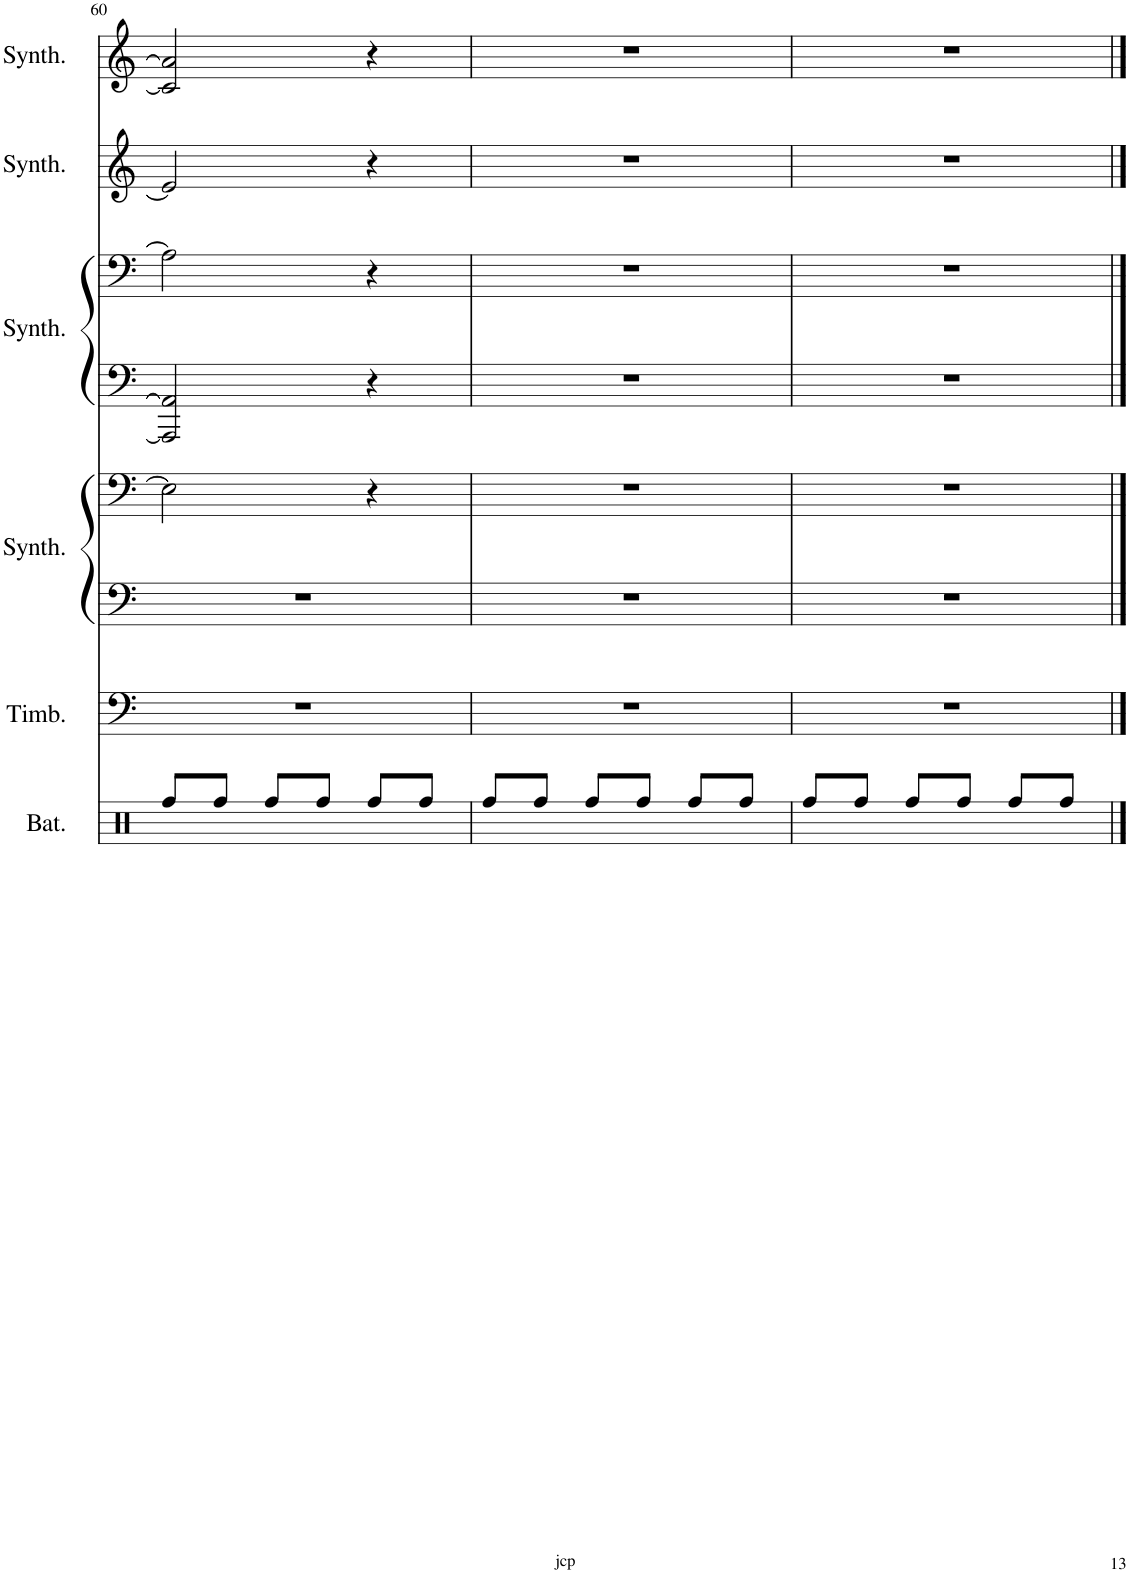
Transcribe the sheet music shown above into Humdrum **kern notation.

**kern	**kern	**kern	**kern	**kern	**kern	**kern	**kern
*part6	*part5	*part4	*part4	*part3	*part3	*part2	*part1
*staff8	*staff7	*staff6	*staff5	*staff4	*staff3	*staff2	*staff1
*I"Batterie	*I"Timbales	*I"Synthétiseur d'effets	*	*I"Synthétiseur d'effets	*	*I"Synthétiseur d'effets	*I"Synthétiseur d'effets
*I'Bat.	*I'Timb.	*I'Synth.	*	*I'Synth.	*	*I'Synth.	*I'Synth.
!!LO:PB:g=z
*clefX	*clefF4	*clefF4	*clefF4	*clefF4	*clefF4	*clefG2	*clefG2
*k[]	*k[]	*k[]	*k[]	*k[]	*k[]	*k[]	*k[]
*M3/4	*M3/4	*M3/4	*M3/4	*M3/4	*M3/4	*M3/4	*M3/4
=60	=60	=60	=60	=60	=60	=60	=60
8Rff/L	2.r	2.r	2E\]	2AAA/] 2AA/]	2A\]	2e/]	2c/] 2a/]
8Rff/J	.	.	.	.	.	.	.
8Rff/L	.	.	.	.	.	.	.
8Rff/J	.	.	.	.	.	.	.
8Rff/L	.	.	4r	4r	4r	4r	4r
8Rff/J	.	.	.	.	.	.	.
=61	=61	=61	=61	=61	=61	=61	=61
8Rff/L	2.r	2.r	2.r	2.r	2.r	2.r	2.r
8Rff/J	.	.	.	.	.	.	.
8Rff/L	.	.	.	.	.	.	.
8Rff/J	.	.	.	.	.	.	.
8Rff/L	.	.	.	.	.	.	.
8Rff/J	.	.	.	.	.	.	.
=62	=62	=62	=62	=62	=62	=62	=62
8Rff/L	2.r	2.r	2.r	2.r	2.r	2.r	2.r
8Rff/J	.	.	.	.	.	.	.
8Rff/L	.	.	.	.	.	.	.
8Rff/J	.	.	.	.	.	.	.
8Rff/L	.	.	.	.	.	.	.
8Rff/J	.	.	.	.	.	.	.
==	==	==	==	==	==	==	==
*-	*-	*-	*-	*-	*-	*-	*-
